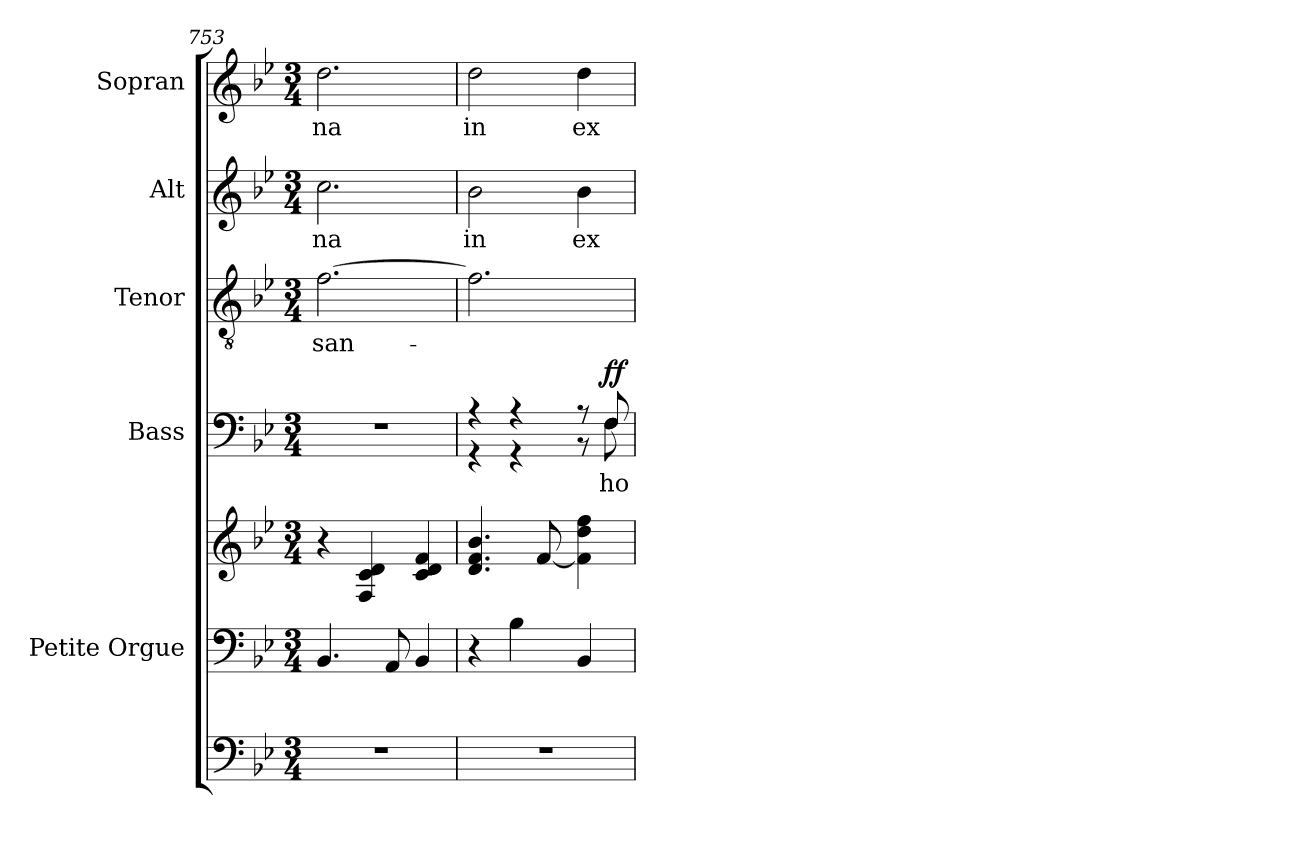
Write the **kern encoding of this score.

**kern	**kern	**kern	**kern	**text	**dynam	**kern	**text	**kern	**text	**kern	**text
*part6	*part5	*part5	*part4	*part4	*part4	*part3	*part3	*part2	*part2	*part1	*part1
*staff7	*staff6	*staff5	*staff4	*staff4	*staff4	*staff3	*staff3	*staff2	*staff2	*staff1	*staff1
*	*I"Petite Orgue	*	*I"Bass	*	*	*I"Tenor	*	*I"Alt	*	*I"Sopran	*
*	*I'Org. 1	*	*I'B.	*	*	*I'T.	*	*I'A.	*	*I'S.	*
*clefF4	*clefF4	*clefG2	*clefF4	*	*	*clefGv2	*	*clefG2	*	*clefG2	*
*k[b-e-]	*k[b-e-]	*k[b-e-]	*k[b-e-]	*	*	*k[b-e-]	*	*k[b-e-]	*	*k[b-e-]	*
*B-:	*B-:	*B-:	*B-:	*	*	*B-:	*	*B-:	*	*B-:	*
*M3/4	*M3/4	*M3/4	*M3/4	*	*	*M3/4	*	*M3/4	*	*M3/4	*
=753	=753	=753	=753	=753	=753	=753	=753	=753	=753	=753	=753
!	!	!	!	!	!	!	!LO:LY:b	!	!LO:LY:b	!	!LO:LY:b
2.r	4.BB-/	4r	2.r	.	.	[2.f\	-san-	2.cc\	-na	2.dd\	-na
.	.	4F/ 4c/ 4d/	.	.	.	.	.	.	.	.	.
.	8AA/	.	.	.	.	.	.	.	.	.	.
.	4BB-/	4c/ 4d/ 4f/	.	.	.	.	.	.	.	.	.
=754	=754	=754	=754	=754	=754	=754	=754	=754	=754	=754	=754
*	*	*	*^	*	*	*	*	*	*	*	*
!	!	!	!	!	!	!	!	!	!	!LO:LY:b	!	!LO:LY:b
2.r	4r	4.d/ 4.f/ 4.b-/	4r	4r	.	.	2.f\]	.	2b-\	in	2dd\	in
.	4B-\	.	4r	4r	.	.	.	.	.	.	.	.
.	.	[8f/	.	.	.	.	.	.	.	.	.	.
!	!	!	!	!	!	!	!	!	!	!LO:LY:b	!	!LO:LY:b
.	4BB-/	4f\] 4dd\ 4ff\	8r	8r	.	.	.	.	4b-\	ex-	4dd\	ex-
!	!	!	!	!	!LO:LY:b	!LO:DY:a	!	!	!	!	!	!
.	.	.	8F/	8F\	ho-	ff	.	.	.	.	.	.
*	*	*	*v	*v	*	*	*	*	*	*	*	*
=	=	=	=	=	=	=	=	=	=	=	=
*-	*-	*-	*-	*-	*-	*-	*-	*-	*-	*-	*-
